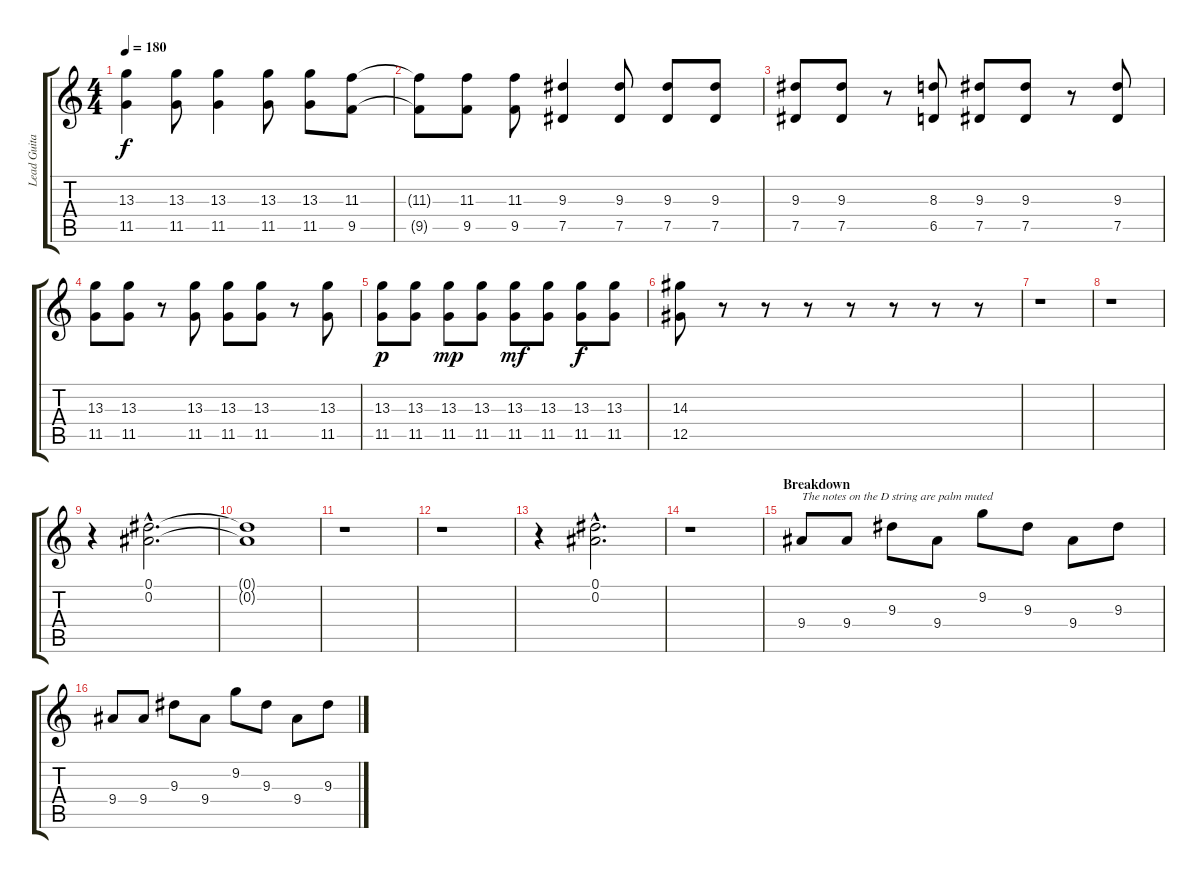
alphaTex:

\track ("Lead Guitar" "Lead Guita") {instrument distortionguitar}
\staff {score tabs}
\tuning (Eb4 Bb3 Gb3 Db3 Ab2 Eb2) {hide}
\ts (4 4)
\tempo 180
\clef g2
\ks c
(13.3 11.5).4{dy f} (13.3 11.5).8 (13.3 11.5).4 (13.3 11.5).8 (13.3 11.5).8 (11.3 9.5).8 |
(11.3{t} 9.5{t}).8 (11.3 9.5).8 (11.3 9.5).8 (9.3 7.5).4 (9.3 7.5).8 (9.3 7.5).8 (9.3 7.5).8 |
(9.3 7.5).8 (9.3 7.5).8 r.8 (8.3 6.5).8 (9.3 7.5).8 (9.3 7.5).8 r.8 (9.3 7.5).8 |
(13.3 11.5).8 (13.3 11.5).8 r.8 (13.3 11.5).8 (13.3 11.5).8 (13.3 11.5).8 r.8 (13.3 11.5).8 |
(13.3 11.5).8{dy p} (13.3 11.5).8 (13.3 11.5).8{dy mp} (13.3 11.5).8 (13.3 11.5).8{dy mf} (13.3 11.5).8 (13.3 11.5).8{dy f} (13.3 11.5).8 |
(14.3 12.5).8 r.8 r.8 r.8 r.8 r.8 r.8 r.8 |
r.1 |
r.1 |
r.4 (0.1{hac} 0.2{hac}).2{d} |
(0.1{t} 0.2{t}).1 |
r.1 |
r.1 |
r.4 (0.1{hac} 0.2{hac}).2{d} |
r.1 |
\section ("" "Breakdown")
9.4.8{txt "The notes on the D string are palm muted"} 9.4.8 9.3.8 9.4.8 9.2.8 9.3.8 9.4.8 9.3.8 |
9.4.8 9.4.8 9.3.8 9.4.8 9.2.8 9.3.8 9.4.8 9.3.8
